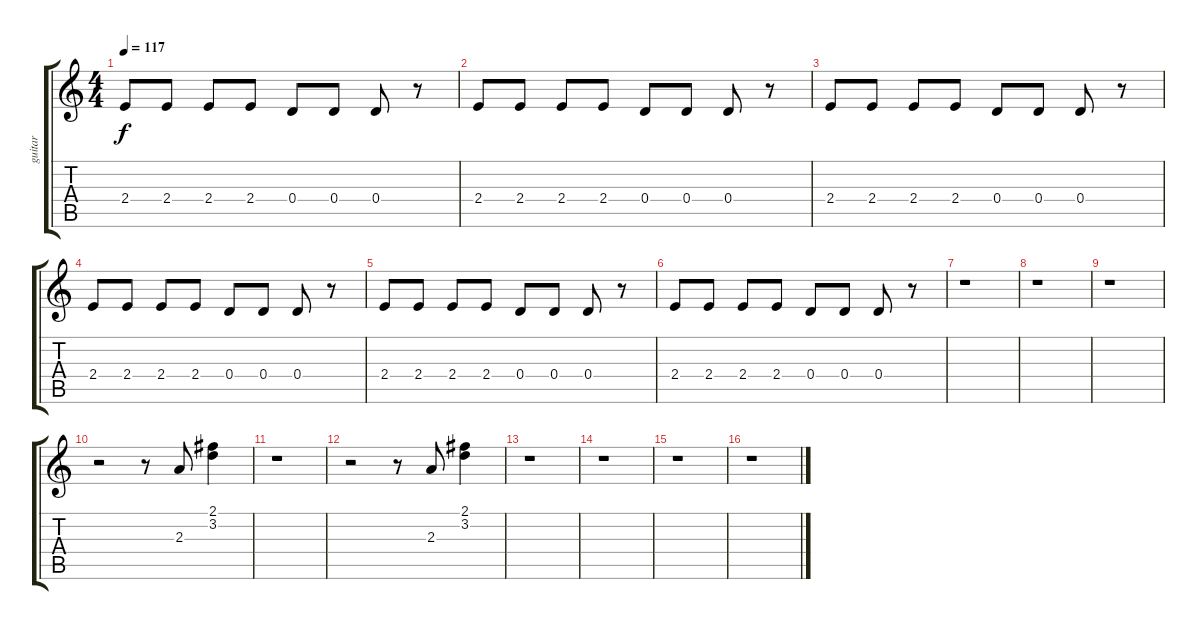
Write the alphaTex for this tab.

\track ("guitar" "guitar") {instrument electricguitarclean}
\staff {score tabs}
\tuning (E4 B3 G3 D3 A2 E2) {hide}
\ts (4 4)
\tempo 117
\clef g2
\ks c
2.4.8{dy f} 2.4.8 2.4.8 2.4.8 0.4.8 0.4.8 0.4.8 r.8 |
2.4.8 2.4.8 2.4.8 2.4.8 0.4.8 0.4.8 0.4.8 r.8 |
2.4.8 2.4.8 2.4.8 2.4.8 0.4.8 0.4.8 0.4.8 r.8 |
2.4.8 2.4.8 2.4.8 2.4.8 0.4.8 0.4.8 0.4.8 r.8 |
2.4.8 2.4.8 2.4.8 2.4.8 0.4.8 0.4.8 0.4.8 r.8 |
2.4.8 2.4.8 2.4.8 2.4.8 0.4.8 0.4.8 0.4.8 r.8 |
r.1 |
r.1 |
r.1 |
r.2 r.8 2.3.8 (2.1 3.2).4 |
r.1 |
r.2 r.8 2.3.8 (2.1 3.2).4 |
r.1 |
r.1 |
r.1 |
r.1
